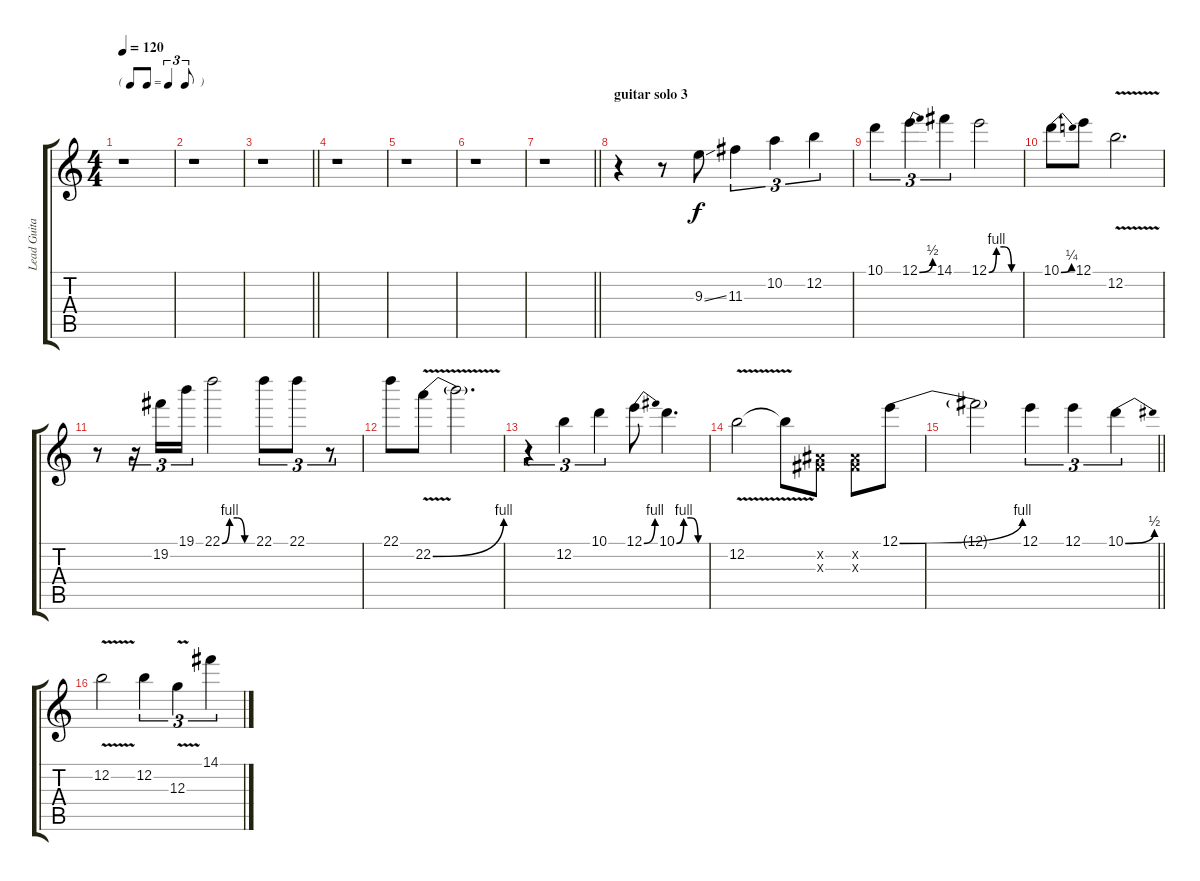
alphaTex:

\track ("Lead Guitar (Gilmour)" "Lead Guita") {instrument distortionguitar}
\staff {score tabs}
\tuning (E4 B3 G3 D3 A2 E2) {hide}
\ts (4 4)
\tf triplet8th
\tempo 120
\clef g2
\ks c
r.1{dy f} |
r.1 |
\barLineRight lightlight
r.1 |
r.1 |
r.1 |
r.1 |
\barLineRight lightlight
r.1 |
\section ("" "guitar solo 3")
r.4 r.8 9.3{ss}.8 11.3.4{tu (3 2)} 10.2.4{tu (3 2)} 12.2.4{tu (3 2)} |
10.1.4{tu (3 2)} 12.1{be (bend 0 0 60 2)}.4{tu (3 2)} 14.1.4{tu (3 2)} 12.1{be (custom 0 0 15 4 30 4 45 0 60 0)}.2 |
10.1{be (bend 0 0 60 1)}.8 12.1.8 12.2{v}.2{d} |
r.8 r.16{tu (3 2)} 19.2.16{tu (3 2)} 19.1.16{tu (3 2)} 22.1{be (custom 0 0 15 4 30 4 45 0 60 0)}.2 22.1.8{tu (3 2)} 22.1.8{tu (3 2)} r.8{tu (3 2)} |
22.1.8 22.2{be (bend 0 0 60 4) v}.8 22.2{t}.2{d} |
r.4{tu (3 2)} 12.2.4{tu (3 2)} 10.1.4{tu (3 2)} 12.1{be (bend 0 0 60 4)}.8 10.1{be (custom 0 0 15 4 30 4 45 0 60 0)}.4{d} |
12.2{v}.2 12.2{t}.8 (-1.2{x} -1.3{x}).8 (-1.2{x} -1.3{x}).8 12.1{be (bend 0 0 60 4)}.8 |
\barLineRight lightlight
12.1{t}.2 12.1.4{tu (3 2)} 12.1.4{tu (3 2)} 10.1{be (bend 0 0 60 2)}.4{tu (3 2)} |
12.2{v}.2 12.2.4{tu (3 2)} 12.3{v}.4{tu (3 2)} 14.1.4{tu (3 2)}
